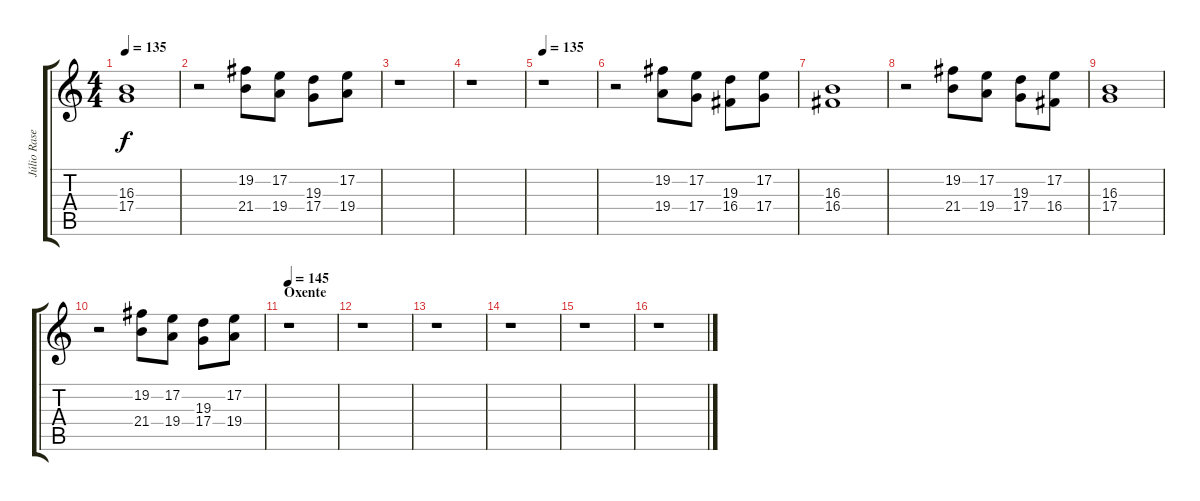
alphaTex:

\track ("Júlio Rasec" "Júlio Rase") {instrument trumpet}
\staff {score tabs}
\tuning (E4 B3 G3 D3 A2 E2) {hide}
\ts (4 4)
\tempo 135
\clef g2
\ks c
(16.3 17.4).1{dy f} |
r.2 (19.2 21.4).8 (17.2 19.4).8 (19.3 17.4).8 (17.2 19.4).8 |
r.1 |
r.1 |
\tempo 135
r.1 |
r.2 (19.2 19.4).8 (17.2 17.4).8 (19.3 16.4).8 (17.2 17.4).8 |
(16.3 16.4).1 |
r.2 (19.2 21.4).8 (17.2 19.4).8 (19.3 17.4).8 (17.2 16.4).8 |
(16.3 17.4).1 |
r.2 (19.2 21.4).8 (17.2 19.4).8 (19.3 17.4).8 (17.2 19.4).8 |
\section ("" "Oxente")
\tempo 145
r.1 |
r.1 |
r.1 |
r.1 |
r.1 |
r.1
